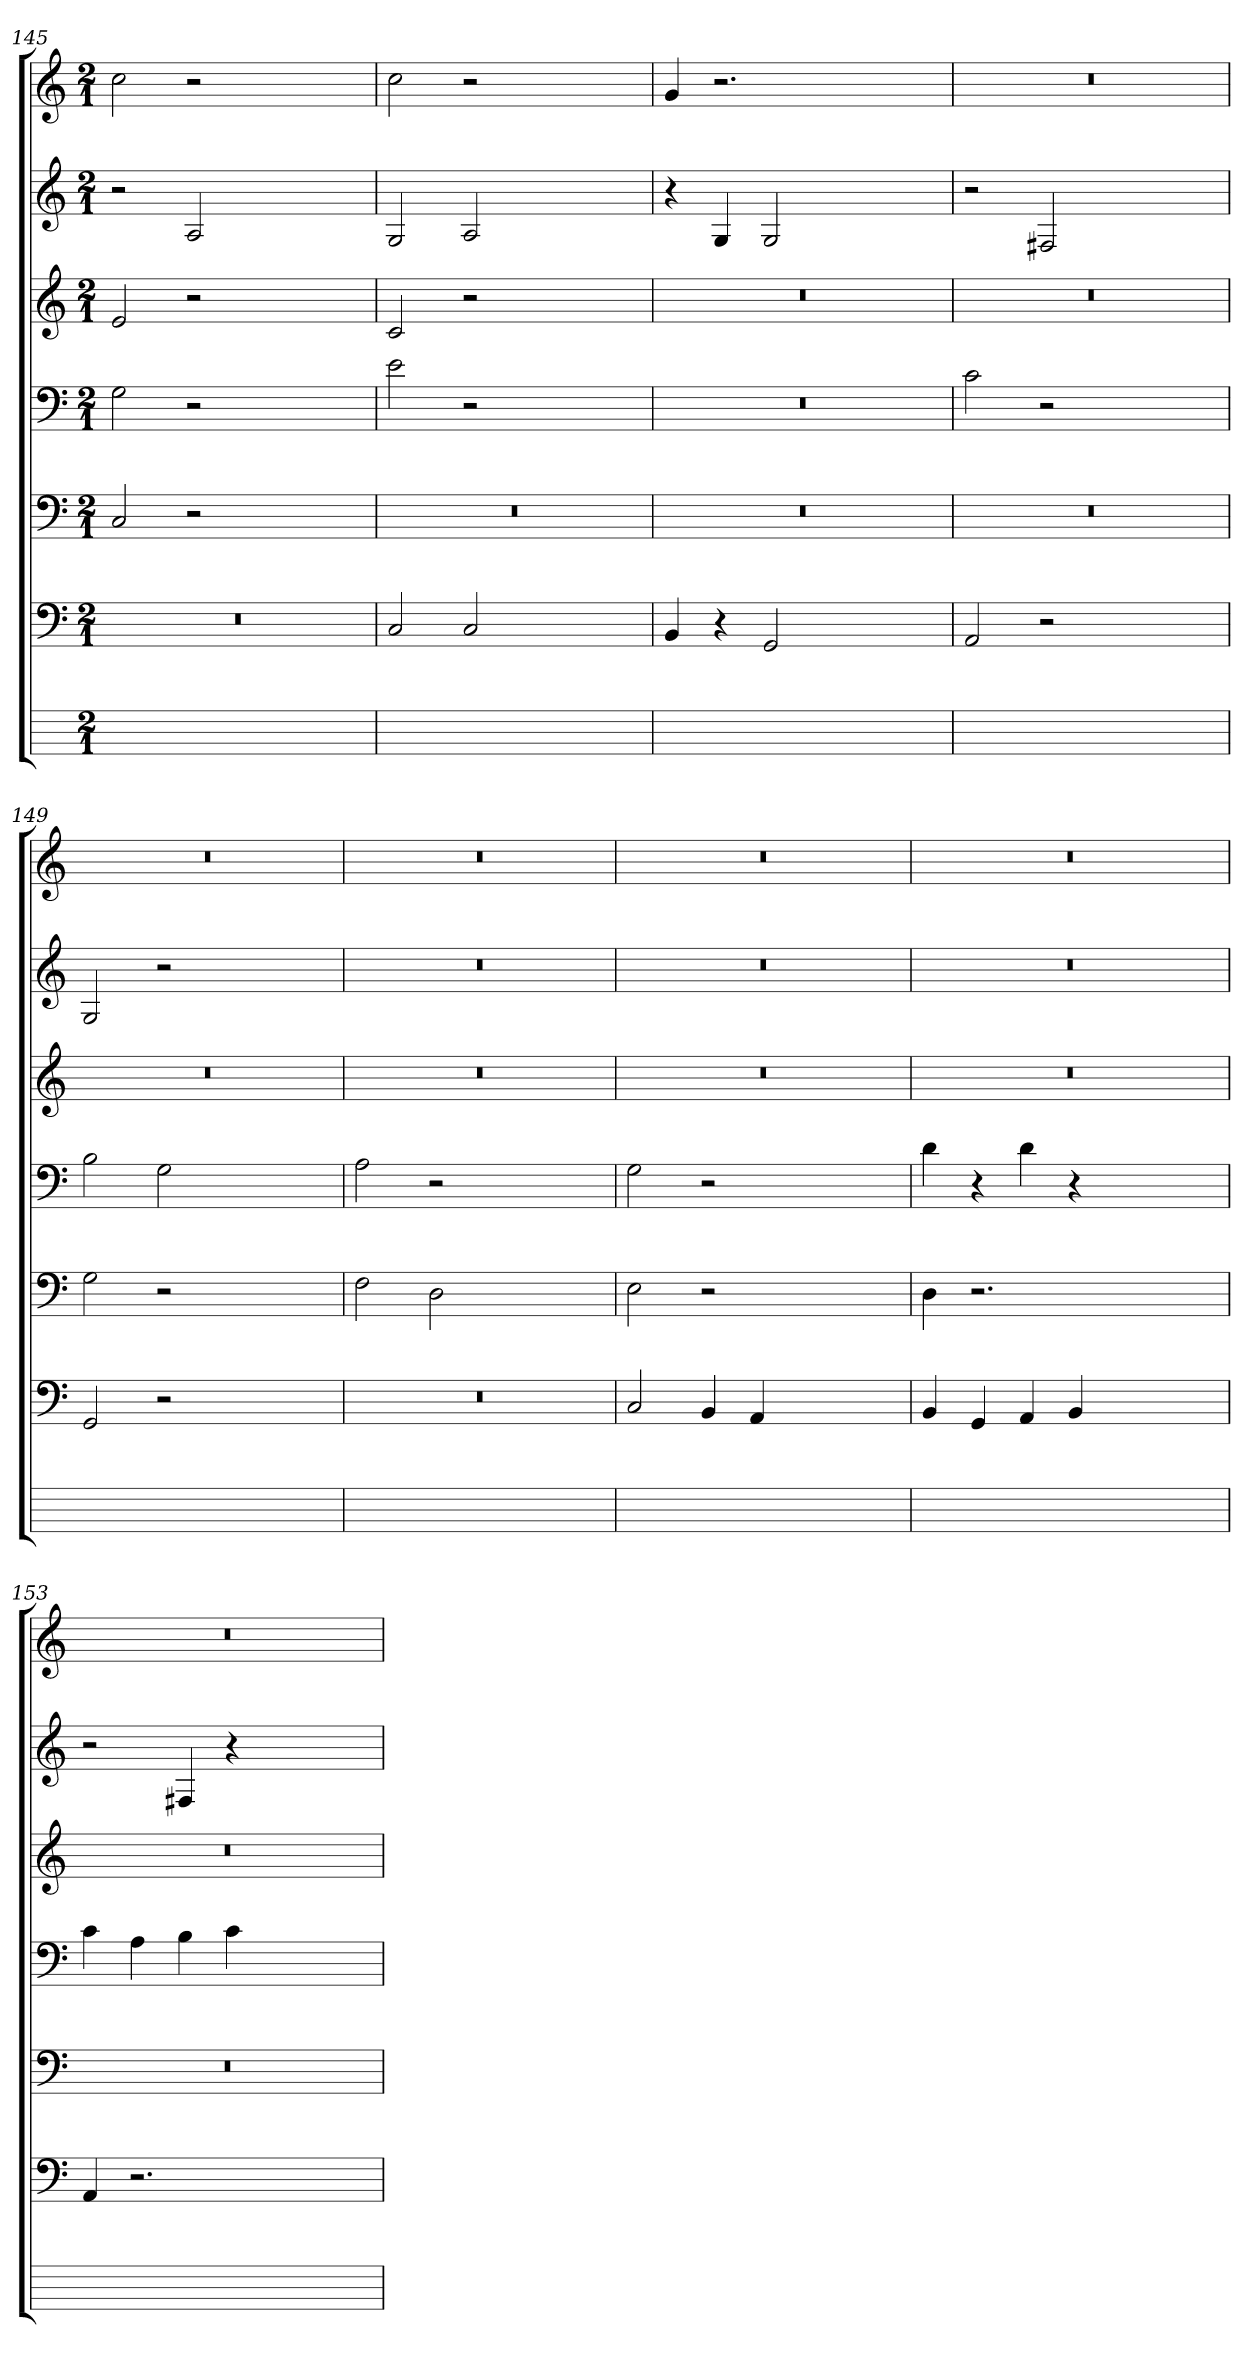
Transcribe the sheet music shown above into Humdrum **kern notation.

**kern	**kern	**kern	**kern	**kern	**kern	**kern
*part7	*part6	*part5	*part4	*part3	*part2	*part1
*staff7	*staff6	*staff5	*staff4	*staff3	*staff2	*staff1
*	*clefF4	*clefF4	*clefF4	*clefG2	*clefG2	*clefG2
*	*k[]	*k[]	*k[]	*k[]	*k[]	*k[]
*	*C:	*C:	*C:	*C:	*C:	*C:
*M2/1	*M2/1	*M2/1	*M2/1	*M2/1	*M2/1	*M2/1
=145	=145	=145	=145	=145	=145	=145
0ryy	0r	2C	2Gi	2ej	2r	2cc
.	.	2r	2r	2r	2A	2r
.	.	1ryy	1ryy	1ryy	1ryy	1ryy
=146	=146	=146	=146	=146	=146	=146
0ryy	2C	0r	2ej	2ci	2G	2cci
.	2Ci	.	2r	2r	2A	2r
.	1ryy	.	1ryy	1ryy	1ryy	1ryy
=147	=147	=147	=147	=147	=147	=147
0ryy	4BB	0r	0r	0r	4r	4gj
.	4r	.	.	.	4G	2.r
.	2GG	.	.	.	2G	.
.	1ryy	.	.	.	1ryy	1ryy
=148	=148	=148	=148	=148	=148	=148
0ryy	2AA	0r	2c	0r	2r	0r
.	2r	.	2r	.	2F#X	.
.	1ryy	.	1ryy	.	1ryy	.
=149	=149	=149	=149	=149	=149	=149
0ryy	2GG	2G	2B	0r	2G	0r
.	2r	2r	2G	.	2r	.
.	1ryy	1ryy	1ryy	.	1ryy	.
=150	=150	=150	=150	=150	=150	=150
0ryy	0r	2F	2A	0r	0r	0r
.	.	2D	2r	.	.	.
.	.	1ryy	1ryy	.	.	.
=151	=151	=151	=151	=151	=151	=151
0ryy	2C	2E	2G	0r	0r	0r
.	4BBZ	2r	2r	.	.	.
.	4AAZ	.	.	.	.	.
.	1ryy	1ryy	1ryy	.	.	.
=152	=152	=152	=152	=152	=152	=152
0ryy	4BB	4D	4d	0r	0r	0r
.	4GGZ	2.r	4r	.	.	.
.	4AAj	.	4di	.	.	.
.	4BBZ	.	4r	.	.	.
.	1ryy	1ryy	1ryy	.	.	.
=153	=153	=153	=153	=153	=153	=153
0ryy	4AA	0r	4c	0r	2r	0r
.	2.r	.	4AZ	.	.	.
.	.	.	4Bj	.	4F#Xj	.
.	.	.	4cZ	.	4r	.
.	1ryy	.	1ryy	.	1ryy	.
=	=	=	=	=	=	=
*-	*-	*-	*-	*-	*-	*-
